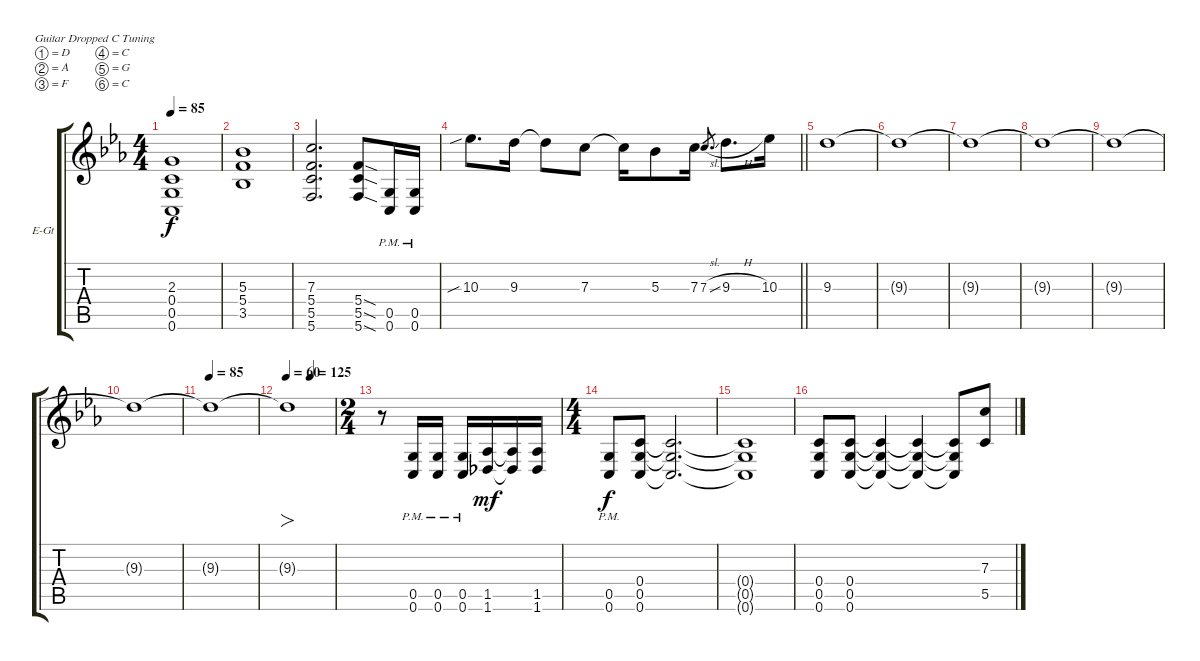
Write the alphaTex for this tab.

\bracketExtendMode groupsimilarinstruments
\firstSystemTrackNameOrientation horizontal
\otherSystemsTrackNameOrientation horizontal
\track ("Electric Guitar 2" "E-Gt") {instrument distortionguitar}
\staff {score tabs}
\tuning (D4 A3 F3 C3 G2 C2)
\ts (4 4)
\tempo 85
\clef g2
\ks cminor
(0.6 0.5 0.4 2.3).1{dy f} |
(3.5 5.4 5.3).1 |
(5.6 5.5 5.4 7.3).2{d} (5.6{sod} 5.5{sod} 5.4{sod}).8 (0.5{pm} 0.6{pm}).16 (0.5{pm} 0.6{pm}).16 |
\barLineRight lightlight
10.3{sib}.8{d} 9.3.16 9.3{t}.8 7.3.8 7.3{t}.16 5.3.8 7.3.16 7.3{sl}.8{d gr} 9.3{h}.8{d} 10.3.16 |
9.3.1 |
9.3{t}.1 |
9.3{t}.1 |
9.3{t}.1 |
9.3{t}.1 |
9.3{t}.1 |
\tempo 85
9.3{t}.1 |
\tempo 60
\tempo (125 0.5)
9.3{t}.1{fo} |
\ts (2 4)
r.8 (0.6{pm} 0.5{pm}).16 (0.6{pm} 0.5{pm}).16 (0.6{pm} 0.5{pm}).16 (1.6 1.5).16{dy mf} (1.6{t} 1.5{t}).16 (1.6 1.5).16 |
\ts (4 4)
(0.6{pm} 0.5{pm}).8{dy f} (0.6 0.5 0.4).8 (0.6{t} 0.5{t} 0.4{t}).2{d} |
(0.6{t} 0.5{t} 0.4{t}).1 |
(0.6 0.5 0.4).8 (0.6 0.5 0.4).8 (0.4{t} 0.5{t} 0.6{t}).4 (0.6{t} 0.5{t} 0.4{t}).4 (0.4{t} 0.5{t} 0.6{t}).8 (5.5 7.3).8
